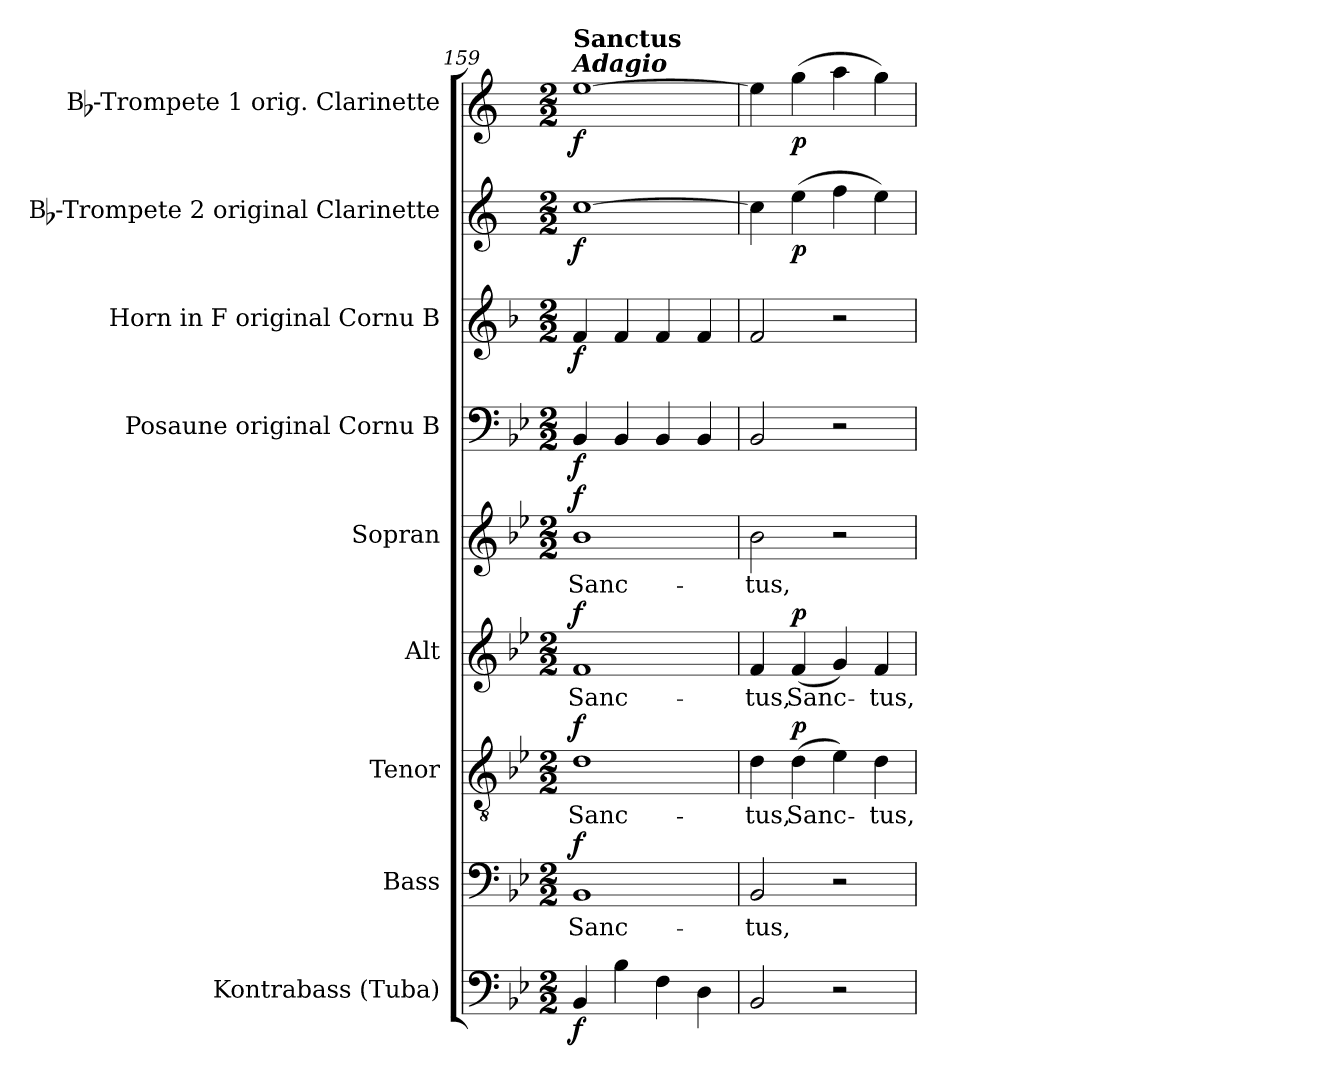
**kern	**dynam	**kern	**text	**dynam	**kern	**text	**dynam	**kern	**text	**dynam	**kern	**text	**dynam	**kern	**dynam	**kern	**dynam	**kern	**dynam	**kern	**dynam
*part9	*part9	*part8	*part8	*part8	*part7	*part7	*part7	*part6	*part6	*part6	*part5	*part5	*part5	*part4	*part4	*part3	*part3	*part2	*part2	*part1	*part1
*staff9	*staff9	*staff8	*staff8	*staff8	*staff7	*staff7	*staff7	*staff6	*staff6	*staff6	*staff5	*staff5	*staff5	*staff4	*staff4	*staff3	*staff3	*staff2	*staff2	*staff1	*staff1
*I"Kontrabass (Tuba)	*	*I"Bass	*	*	*I"Tenor	*	*	*I"Alt	*	*	*I"Sopran	*	*	*I"Posaune original Cornu B	*	*I"Horn in F original Cornu B	*	*I"Bb-Trompete 2 original Clarinette	*	*I"Bb-Trompete 1 orig. Clarinette	*
*I'Kb.	*	*I'B.	*	*	*I'T.	*	*	*I'A.	*	*	*I'S.	*	*	*I'Pos.	*	*I'Hrn.	*	*I'Bb Trp. 2	*	*I'Bb Trp. 1	*
!!LO:PB:g=z
*clefF4	*	*clefF4	*	*	*clefGv2	*	*	*clefG2	*	*	*clefG2	*	*	*clefF4	*	*clefG2	*	*clefG2	*	*clefG2	*
*ITrd7c12	*	*	*	*	*	*	*	*	*	*	*	*	*	*	*	*ITrd4c7	*	*ITrd1c2	*	*ITrd1c2	*
*k[b-e-]	*	*k[b-e-]	*	*	*k[b-e-]	*	*	*k[b-e-]	*	*	*k[b-e-]	*	*	*k[b-e-]	*	*k[b-e-]	*	*k[b-e-]	*	*k[b-e-]	*
*B-:	*	*B-:	*	*	*B-:	*	*	*B-:	*	*	*B-:	*	*	*B-:	*	*B-:	*	*B-:	*	*B-:	*
*M2/2	*	*M2/2	*	*	*M2/2	*	*	*M2/2	*	*	*M2/2	*	*	*M2/2	*	*M2/2	*	*M2/2	*	*M2/2	*
=159	=159	=159	=159	=159	=159	=159	=159	=159	=159	=159	=159	=159	=159	=159	=159	=159	=159	=159	=159	=159	=159
!	!	!	!	!	!	!	!	!	!	!	!	!	!	!	!	!	!	!	!	!LO:TX:a:Bi:t=Adagio	!
!	!	!	!	!	!	!	!	!	!	!	!	!	!	!	!	!	!	!	!	!LO:TX:a:B:t=Sanctus	!
!	!LO:DY:b	!	!LO:LY:b	!LO:DY:a	!	!LO:LY:b	!LO:DY:a	!	!LO:LY:b	!LO:DY:a	!	!LO:LY:b	!LO:DY:a	!	!LO:DY:b	!	!LO:DY:b	!	!LO:DY:b	!	!LO:DY:b
4BBB-/	f	1BB-	Sanc-	f	1d	Sanc-	f	1f	Sanc-	f	1b-	Sanc-	f	4BB-/	f	4B-/	f	[1b-	f	[1dd	f
4BB-\	.	.	.	.	.	.	.	.	.	.	.	.	.	4BB-/	.	4B-/	.	.	.	.	.
4FF\	.	.	.	.	.	.	.	.	.	.	.	.	.	4BB-/	.	4B-/	.	.	.	.	.
4DD\	.	.	.	.	.	.	.	.	.	.	.	.	.	4BB-/	.	4B-/	.	.	.	.	.
=160	=160	=160	=160	=160	=160	=160	=160	=160	=160	=160	=160	=160	=160	=160	=160	=160	=160	=160	=160	=160	=160
!	!	!	!LO:LY:b	!	!	!LO:LY:b	!	!	!LO:LY:b	!	!	!LO:LY:b	!	!	!	!	!	!	!	!	!
2BBB-/	.	2BB-/	-tus,	.	4d\	-tus,	.	4f/	-tus,	.	2b-\	-tus,	.	2BB-/	.	2B-/	.	4b-\]	.	4dd\]	.
!	!	!	!	!	!	!LO:LY:b	!LO:DY:a	!	!LO:LY:b	!LO:DY:a	!	!	!	!	!	!	!	!	!LO:DY:b	!	!LO:DY:b
.	.	.	.	.	(>4d\	Sanc-	p	(<4f/	Sanc-	p	.	.	.	.	.	.	.	(>4dd\	p	(>4ff\	p
2r	.	2r	.	.	4e-\)	.	.	4g/)	.	.	2r	.	.	2r	.	2r	.	4ee-\	.	4gg\	.
!	!	!	!	!	!	!LO:LY:b	!	!	!LO:LY:b	!	!	!	!	!	!	!	!	!	!	!	!
.	.	.	.	.	4d\	-tus,	.	4f/	-tus,	.	.	.	.	.	.	.	.	4dd\)	.	4ff\)	.
=	=	=	=	=	=	=	=	=	=	=	=	=	=	=	=	=	=	=	=	=	=
*-	*-	*-	*-	*-	*-	*-	*-	*-	*-	*-	*-	*-	*-	*-	*-	*-	*-	*-	*-	*-	*-
